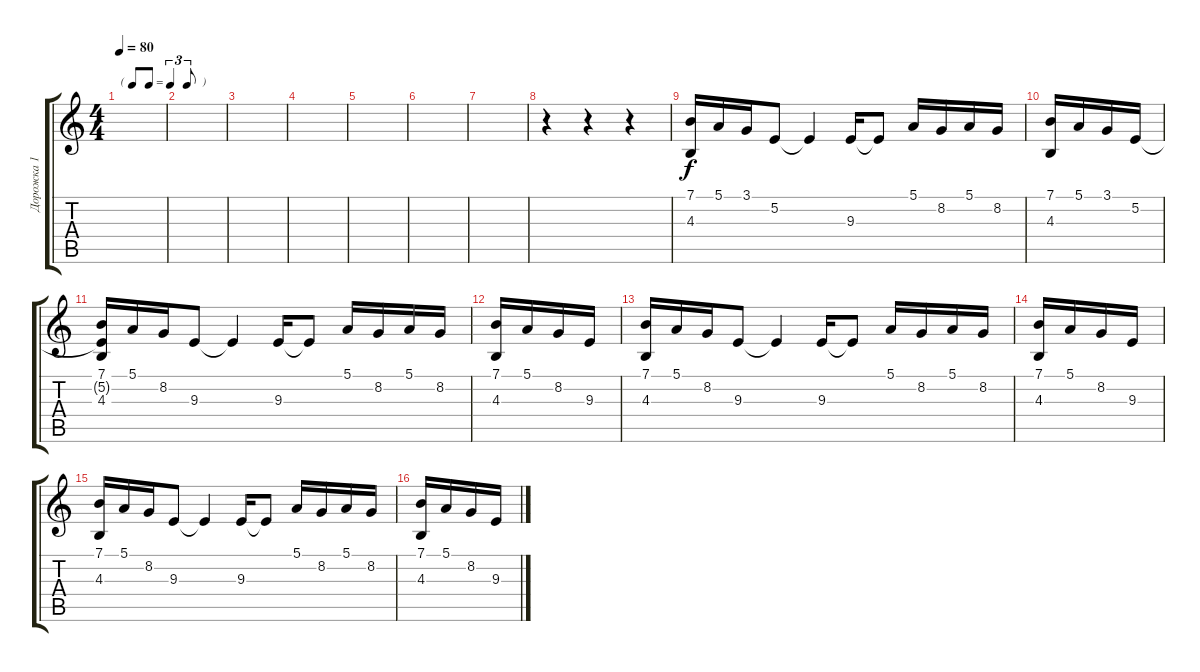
\track ("Дорожка 1" "Дорожка 1") {instrument electricgrandpiano}
\staff {score tabs}
\tuning (E4 B3 G3 D3 A2 E2) {hide}
\ts (4 4)
\tf triplet8th
\tempo 80
\clef g2
\ks c
|
|
|
|
|
|
|
r.4 r.4 r.4 |
(7.1 4.3).16 5.1.16 3.1.16 5.2.8 5.2{t}.4 9.3.16 9.3{t}.8 5.1.16 8.2.16 5.1.16 8.2.16 |
(7.1 4.3).16 5.1.16 3.1.16 5.2.16 |
(7.1 5.2{t} 4.3).16 5.1.16 8.2.16 9.3.8 9.3{t}.4 9.3.16 9.3{t}.8 5.1.16 8.2.16 5.1.16 8.2.16 |
(7.1 4.3).16 5.1.16 8.2.16 9.3.16 |
(7.1 4.3).16 5.1.16 8.2.16 9.3.8 9.3{t}.4 9.3.16 9.3{t}.8 5.1.16 8.2.16 5.1.16 8.2.16 |
(7.1 4.3).16 5.1.16 8.2.16 9.3.16 |
(7.1 4.3).16 5.1.16 8.2.16 9.3.8 9.3{t}.4 9.3.16 9.3{t}.8 5.1.16 8.2.16 5.1.16 8.2.16 |
(7.1 4.3).16 5.1.16 8.2.16 9.3.16
